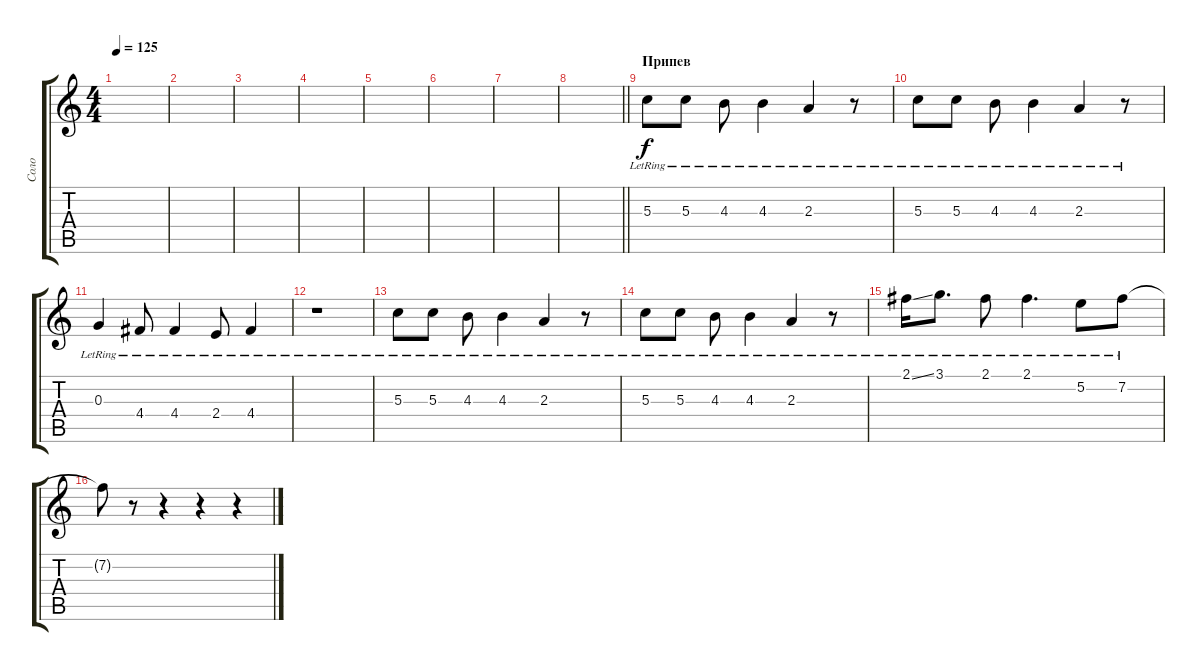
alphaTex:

\track ("Соло" "Соло") {instrument electricguitarjazz}
\staff {score tabs}
\tuning (E4 B3 G3 D3 A2 E2) {hide}
\ts (4 4)
\tempo 125
\clef g2
\ks c
|
|
|
|
|
|
|
\barLineRight lightlight
|
\section ("" "Припев")
5.3{lr}.8{volume 10 balance 11 instrument acousticguitarnylon} 5.3{lr}.8 4.3{lr}.8 4.3{lr}.4 2.3{lr}.4 r.8 |
5.3{lr}.8 5.3{lr}.8 4.3{lr}.8 4.3{lr}.4 2.3{lr}.4 r.8 |
0.3{lr}.4 4.4{lr}.8 4.4{lr}.4 2.4{lr}.8 4.4{lr}.4 |
r.1 |
5.3{lr}.8{balance 11 instrument acousticguitarnylon} 5.3{lr}.8 4.3{lr}.8 4.3{lr}.4 2.3{lr}.4 r.8 |
5.3{lr}.8 5.3{lr}.8 4.3{lr}.8 4.3{lr}.4 2.3{lr}.4 r.8 |
2.1{ss lr}.16 3.1{lr}.8{d} 2.1{lr}.8 2.1{lr}.4{d} 5.2{lr}.8 7.2{lr}.8 |
7.2{t}.8 r.8 r.4 r.4 r.4
